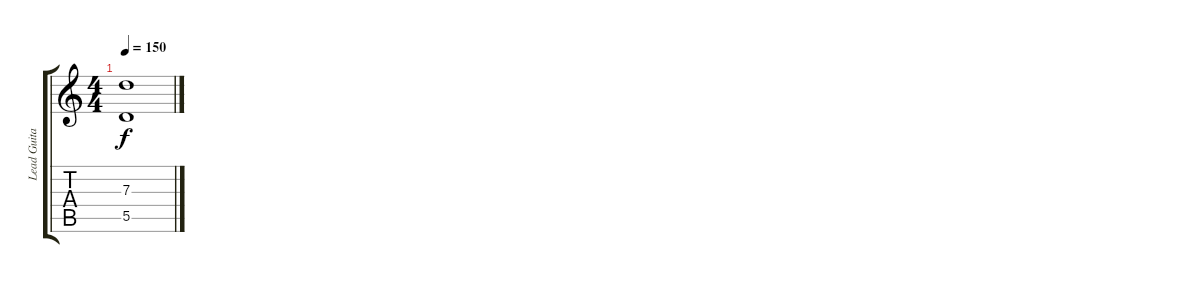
\track ("Lead Guitar" "Lead Guita") {instrument acousticguitarsteel}
\staff {score tabs}
\tuning (E4 B3 G3 D3 A2 E2) {hide}
\ts (4 4)
\tempo 150
\clef g2
\ks c
(7.3{t} 5.5{t}).1{dy f}
